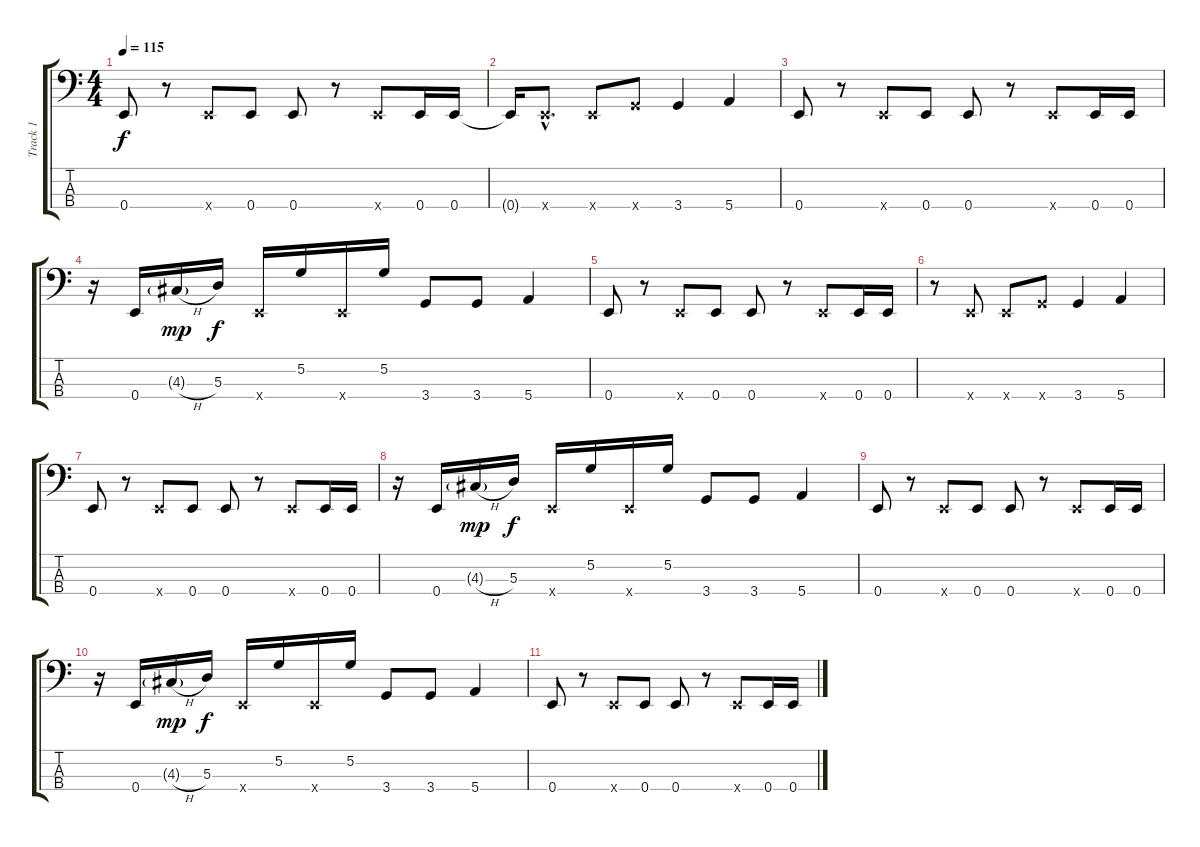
\track ("Track 1" "Track 1") {instrument slapbass1}
\staff {score tabs}
\tuning (G2 D2 A1 E1) {hide}
\ts (4 4)
\tempo 115
\clef f4
\ks c
0.4.8{dy f} r.8 0.4{x}.8 0.4.8 0.4.8 r.8 0.4{x}.8 0.4.16 0.4.16 |
0.4{t}.16 0.4{hac x}.8{d} 0.4{x}.8 3.4{x}.8 3.4.4 5.4.4 |
0.4.8 r.8 0.4{x}.8 0.4.8 0.4.8 r.8 0.4{x}.8 0.4.16 0.4.16 |
r.16 0.4.16 4.3{h g}.16{dy mp} 5.3.16{dy f} 0.4{x}.16 5.2.16 0.4{x}.16 5.2.16 3.4.8 3.4.8 5.4.4 |
0.4.8 r.8 0.4{x}.8 0.4.8 0.4.8 r.8 0.4{x}.8 0.4.16 0.4.16 |
r.8 0.4{x}.8 0.4{x}.8 3.4{x}.8 3.4.4 5.4.4 |
0.4.8 r.8 0.4{x}.8 0.4.8 0.4.8 r.8 0.4{x}.8 0.4.16 0.4.16 |
r.16 0.4.16 4.3{h g}.16{dy mp} 5.3.16{dy f} 0.4{x}.16 5.2.16 0.4{x}.16 5.2.16 3.4.8 3.4.8 5.4.4 |
0.4.8 r.8 0.4{x}.8 0.4.8 0.4.8 r.8 0.4{x}.8 0.4.16 0.4.16 |
r.16 0.4.16 4.3{h g}.16{dy mp} 5.3.16{dy f} 0.4{x}.16 5.2.16 0.4{x}.16 5.2.16 3.4.8 3.4.8 5.4.4 |
0.4.8 r.8 0.4{x}.8 0.4.8 0.4.8 r.8 0.4{x}.8 0.4.16 0.4.16
